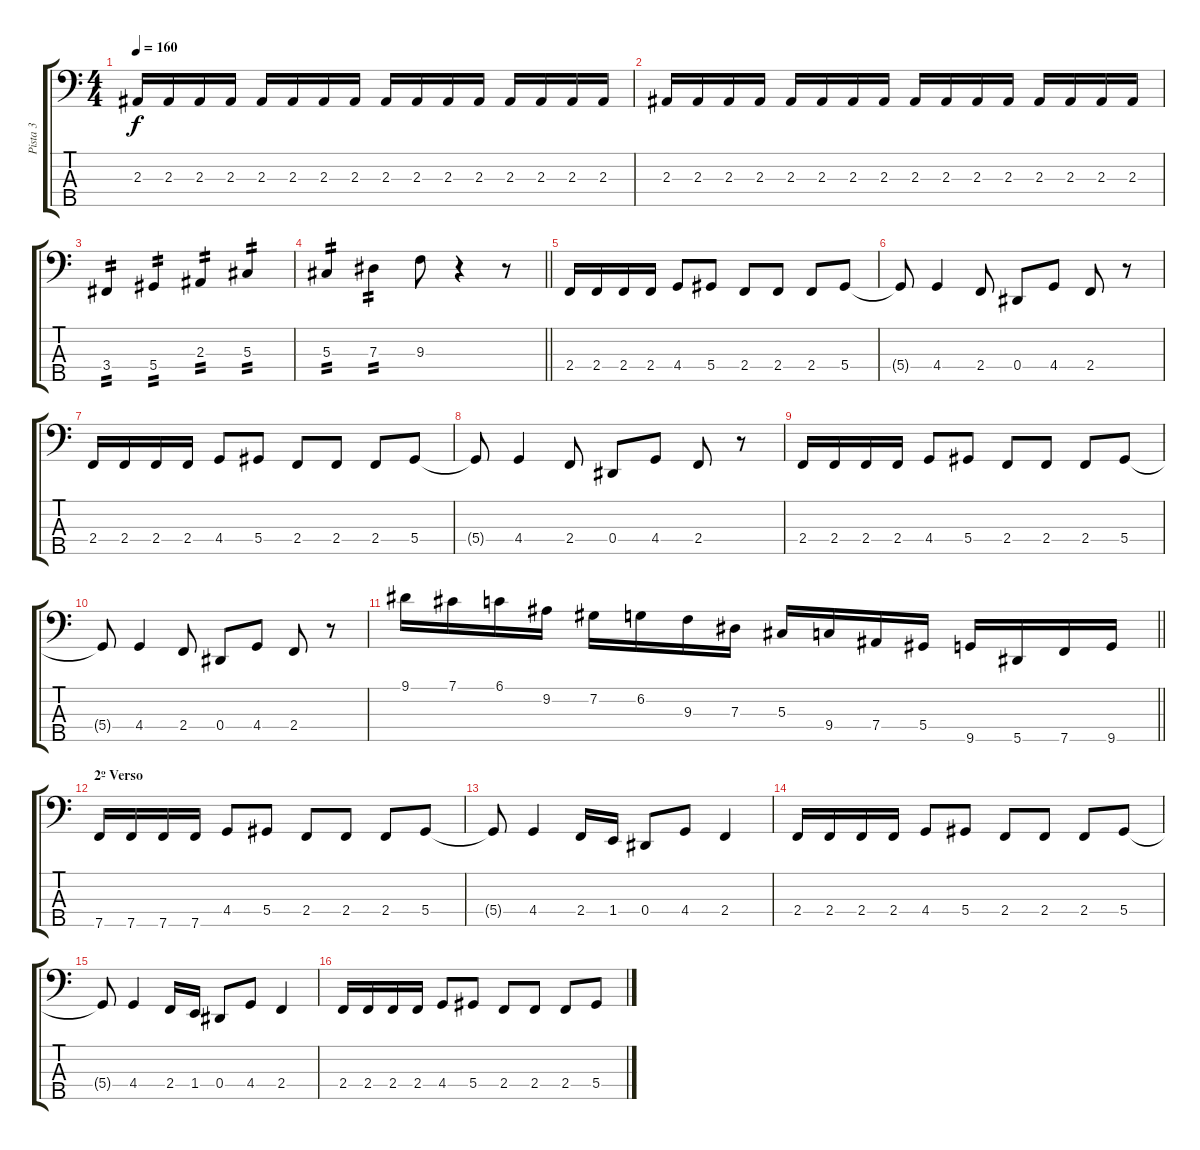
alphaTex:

\track ("Pista 3" "Pista 3") {instrument electricbassfinger}
\staff {score tabs}
\tuning (Gb2 Db2 Ab1 Eb1 Bb0) {hide}
\ts (4 4)
\tempo 160
\clef f4
\ks c
2.3.16{dy f} 2.3.16 2.3.16 2.3.16 2.3.16 2.3.16 2.3.16 2.3.16 2.3.16 2.3.16 2.3.16 2.3.16 2.3.16 2.3.16 2.3.16 2.3.16 |
2.3.16 2.3.16 2.3.16 2.3.16 2.3.16 2.3.16 2.3.16 2.3.16 2.3.16 2.3.16 2.3.16 2.3.16 2.3.16 2.3.16 2.3.16 2.3.16 |
3.4.4{tp 2} 5.4.4{tp 2} 2.3.4{tp 2} 5.3.4{tp 2} |
\barLineRight lightlight
5.3.4{tp 2} 7.3.4{tp 2} 9.3.8 r.4 r.8 |
2.4.16 2.4.16 2.4.16 2.4.16 4.4.8 5.4.8 2.4.8 2.4.8 2.4.8 5.4.8 |
5.4{t}.8 4.4.4 2.4.8 0.4.8 4.4.8 2.4.8 r.8 |
2.4.16 2.4.16 2.4.16 2.4.16 4.4.8 5.4.8 2.4.8 2.4.8 2.4.8 5.4.8 |
5.4{t}.8 4.4.4 2.4.8 0.4.8 4.4.8 2.4.8 r.8 |
2.4.16 2.4.16 2.4.16 2.4.16 4.4.8 5.4.8 2.4.8 2.4.8 2.4.8 5.4.8 |
5.4{t}.8 4.4.4 2.4.8 0.4.8 4.4.8 2.4.8 r.8 |
\barLineRight lightlight
9.1.16 7.1.16 6.1.16 9.2.16 7.2.16 6.2.16 9.3.16 7.3.16 5.3.16 9.4.16 7.4.16 5.4.16 9.5.16 5.5.16 7.5.16 9.5.16 |
\section ("" "2º Verso")
7.5.16 7.5.16 7.5.16 7.5.16 4.4.8 5.4.8 2.4.8 2.4.8 2.4.8 5.4.8 |
5.4{t}.8 4.4.4 2.4.16 1.4.16 0.4.8 4.4.8 2.4.4 |
2.4.16 2.4.16 2.4.16 2.4.16 4.4.8 5.4.8 2.4.8 2.4.8 2.4.8 5.4.8 |
5.4{t}.8 4.4.4 2.4.16 1.4.16 0.4.8 4.4.8 2.4.4 |
2.4.16 2.4.16 2.4.16 2.4.16 4.4.8 5.4.8 2.4.8 2.4.8 2.4.8 5.4.8
